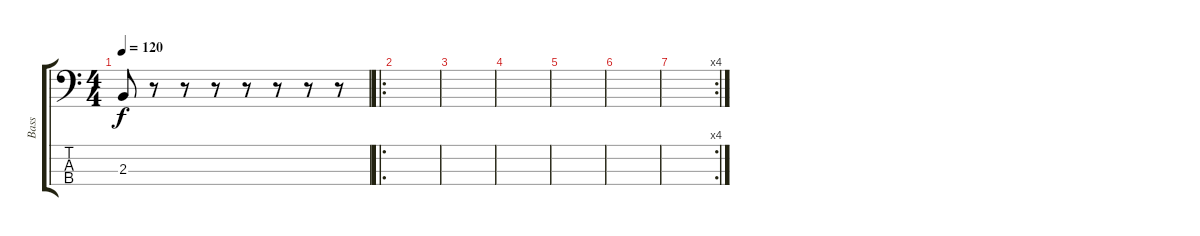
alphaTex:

\track ("Bass" "Bass") {instrument electricbasspick}
\staff {score tabs}
\tuning (G2 D2 A1 E1) {hide}
\ts (4 4)
\tempo 120
\clef f4
\ks c
2.3.8{dy f} r.8 r.8 r.8 r.8 r.8 r.8 r.8 |
\ro
|
|
|
|
|
\rc 4
